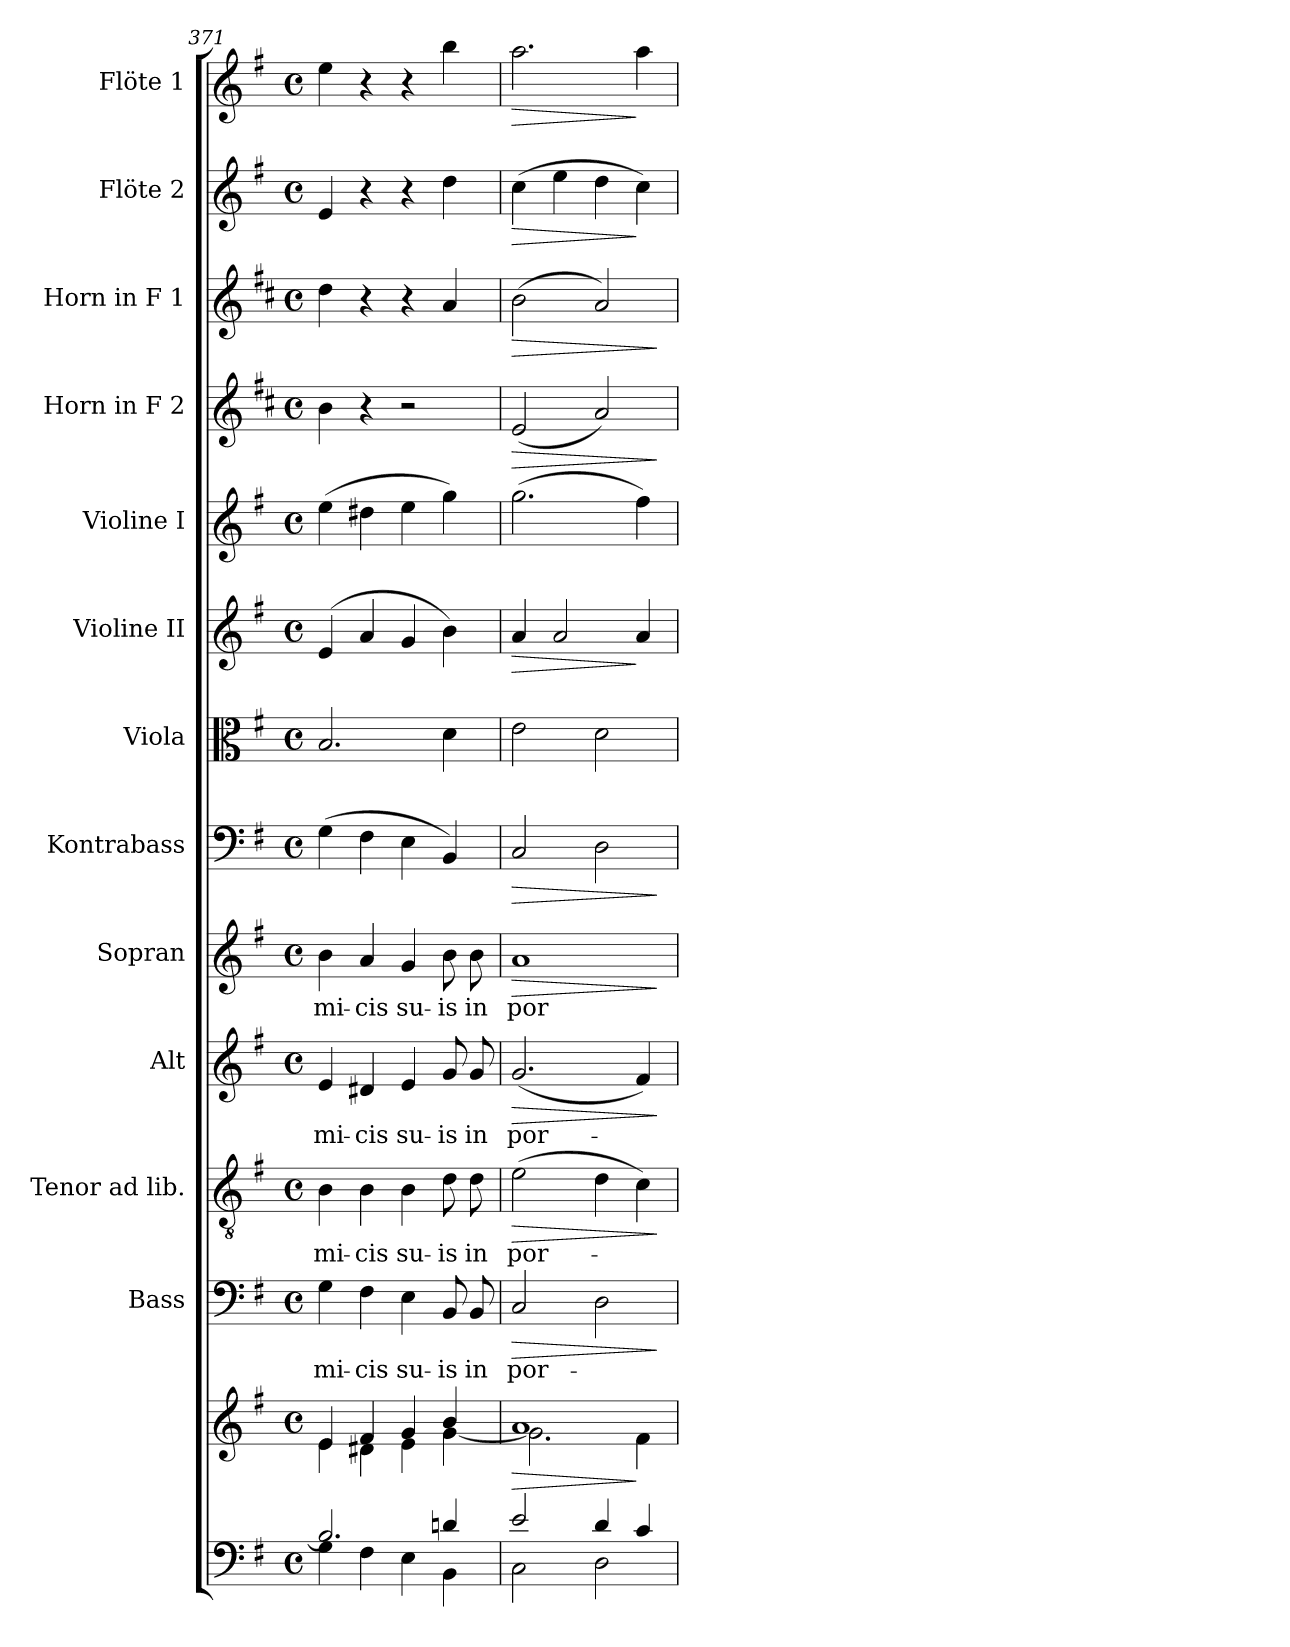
**kern	**kern	**dynam	**kern	**text	**dynam	**kern	**text	**dynam	**kern	**text	**dynam	**kern	**text	**dynam	**kern	**dynam	**kern	**kern	**dynam	**kern	**kern	**dynam	**kern	**dynam	**kern	**dynam	**kern	**dynam
*part13	*part13	*part13	*part12	*part12	*part12	*part11	*part11	*part11	*part10	*part10	*part10	*part9	*part9	*part9	*part8	*part8	*part7	*part6	*part6	*part5	*part4	*part4	*part3	*part3	*part2	*part2	*part1	*part1
*staff14	*staff13	*staff13/14	*staff12	*staff12	*staff12	*staff11	*staff11	*staff11	*staff10	*staff10	*staff10	*staff9	*staff9	*staff9	*staff8	*staff8	*staff7	*staff6	*staff6	*staff5	*staff4	*staff4	*staff3	*staff3	*staff2	*staff2	*staff1	*staff1
*	*	*	*I"Bass	*	*	*I"Tenor ad lib.	*	*	*I"Alt	*	*	*I"Sopran	*	*	*I"Kontrabass	*	*I"Viola	*I"Violine II	*	*I"Violine I	*I"Horn in F 2	*	*I"Horn in F 1	*	*I"Flöte 2	*	*I"Flöte 1	*
*	*	*	*I'B.	*	*	*I'T.	*	*	*I'A.	*	*	*I'S.	*	*	*I'Kb.	*	*I'Vla.	*I'Vl. II	*	*I'Vl. I	*	*	*	*	*I'Fl. 2	*	*I'Fl. 1	*
*clefF4	*clefG2	*	*clefF4	*	*	*clefGv2	*	*	*clefG2	*	*	*clefG2	*	*	*clefF4	*	*clefC3	*clefG2	*	*clefG2	*clefG2	*	*clefG2	*	*clefG2	*	*clefG2	*
*	*	*	*	*	*	*	*	*	*	*	*	*	*	*	*ITrd7c12	*	*	*	*	*	*ITrd4c7	*	*ITrd4c7	*	*	*	*	*
*k[f#]	*k[f#]	*	*k[f#]	*	*	*k[f#]	*	*	*k[f#]	*	*	*k[f#]	*	*	*k[f#]	*	*k[f#]	*k[f#]	*	*k[f#]	*k[f#]	*	*k[f#]	*	*k[f#]	*	*k[f#]	*
*G:	*G:	*	*G:	*	*	*G:	*	*	*G:	*	*	*G:	*	*	*G:	*	*G:	*G:	*	*G:	*G:	*	*G:	*	*G:	*	*G:	*
*M4/4	*M4/4	*	*M4/4	*	*	*M4/4	*	*	*M4/4	*	*	*M4/4	*	*	*M4/4	*	*M4/4	*M4/4	*	*M4/4	*M4/4	*	*M4/4	*	*M4/4	*	*M4/4	*
*met(c)	*met(c)	*	*met(c)	*	*	*met(c)	*	*	*met(c)	*	*	*met(c)	*	*	*met(c)	*	*met(c)	*met(c)	*	*met(c)	*met(c)	*	*met(c)	*	*met(c)	*	*met(c)	*
=371	=371	=371	=371	=371	=371	=371	=371	=371	=371	=371	=371	=371	=371	=371	=371	=371	=371	=371	=371	=371	=371	=371	=371	=371	=371	=371	=371	=371
*^	*^	*	*	*	*	*	*	*	*	*	*	*	*	*	*	*	*	*	*	*	*	*	*	*	*	*	*	*
!	!	!	!	!	!	!LO:LY:b	!	!	!LO:LY:b	!	!	!LO:LY:b	!	!	!LO:LY:b	!	!	!	!	!	!	!	!	!	!	!	!	!	!	!
2.B/]	4G\	4e/	4e\	.	4G\	-mi-	.	4B\	-mi-	.	4e/	-mi-	.	4b\	-mi-	.	(>4GG\	.	2.B/	(4e/	.	(>4ee\	4e\	.	4g\	.	4e/	.	4ee\	.
!	!	!	!	!	!	!LO:LY:b	!	!	!LO:LY:b	!	!	!LO:LY:b	!	!	!LO:LY:b	!	!	!	!	!	!	!	!	!	!	!	!	!	!	!
.	4F#\	4f#/	4d#X\	.	4F#\	-cis	.	4B\	-cis	.	4d#X/	-cis	.	4a/	-cis	.	4FF#\	.	.	4a/	.	4dd#X\	4r	.	4r	.	4r	.	4r	.
!	!	!	!	!	!	!LO:LY:b	!	!	!LO:LY:b	!	!	!LO:LY:b	!	!	!LO:LY:b	!	!	!	!	!	!	!	!	!	!	!	!	!	!	!
.	4E\	4g/	4e\	.	4E\	su-	.	4B\	su-	.	4e/	su-	.	4g/	su-	.	4EE\	.	.	4g/	.	4ee\	2r	.	4r	.	4r	.	4r	.
!	!	!	!	!	!	!LO:LY:b	!	!	!LO:LY:b	!	!	!LO:LY:b	!	!	!LO:LY:b	!	!	!	!	!	!	!	!	!	!	!	!	!	!	!
4dn/	4BB\	4b/	[<4g\	.	8BB/	-is	.	8d\	-is	.	8g/	-is	.	8b\	-is	.	4BBB/)	.	4d\	4b\)	.	4gg\)	.	.	4d/	.	4dd\	.	4bb\	.
!	!	!	!	!	!	!LO:LY:b	!	!	!LO:LY:b	!	!	!LO:LY:b	!	!	!LO:LY:b	!	!	!	!	!	!	!	!	!	!	!	!	!	!	!
.	.	.	.	.	8BB/	in	.	8d\	in	.	8g/	in	.	8b\	in	.	.	.	.	.	.	.	.	.	.	.	.	.	.	.
=372	=372	=372	=372	=372	=372	=372	=372	=372	=372	=372	=372	=372	=372	=372	=372	=372	=372	=372	=372	=372	=372	=372	=372	=372	=372	=372	=372	=372	=372	=372
!	!	!	!	!LO:HP:b	!	!LO:LY:b	!LO:HP:b	!	!LO:LY:b	!LO:HP:b	!	!LO:LY:b	!LO:HP:b	!	!LO:LY:b	!LO:HP:b	!	!LO:HP:b	!	!	!LO:HP:b	!	!	!LO:HP:b	!	!LO:HP:b	!	!LO:HP:b	!	!LO:HP:b
2e/	2C\	1a	2.g\]	>	2C/	por-	>	(>2e\	por-	>	(<2.g/	por-	>	1a	por-	>	2CC/	>	2e\	4a/	>	(>2.gg\	(<2A/	>	(>2e\	>	(>4cc\	>	2.aa\	>
.	.	.	.	.	.	.	.	.	.	.	.	.	.	.	.	.	.	.	.	2a/	.	.	.	.	.	.	4ee\	.	.	.
4d/	2D\	.	.	.	2D\	.	.	4d\	.	.	.	.	.	.	.	.	2DD\	.	2d\	.	.	.	2d/)	.	2d/)	.	4dd\	.	.	.
4c/	.	.	4f#\	]	.	.	.	4c\)	.	.	4f#/)	.	.	.	.	.	.	.	.	4a/	]	4ff#\)	.	.	.	.	4cc\)	]	4aa\	]
*v	*v	*	*	*	*	*	*	*	*	*	*	*	*	*	*	*	*	*	*	*	*	*	*	*	*	*	*	*	*	*
*	*v	*v	*	*	*	*	*	*	*	*	*	*	*	*	*	*	*	*	*	*	*	*	*	*	*	*	*	*	*
.	.	.	.	.	]	.	.	]	.	.	]	.	.	]	.	]	.	.	.	.	.	]	.	]	.	.	.	.
=	=	=	=	=	=	=	=	=	=	=	=	=	=	=	=	=	=	=	=	=	=	=	=	=	=	=	=	=
*-	*-	*-	*-	*-	*-	*-	*-	*-	*-	*-	*-	*-	*-	*-	*-	*-	*-	*-	*-	*-	*-	*-	*-	*-	*-	*-	*-	*-
